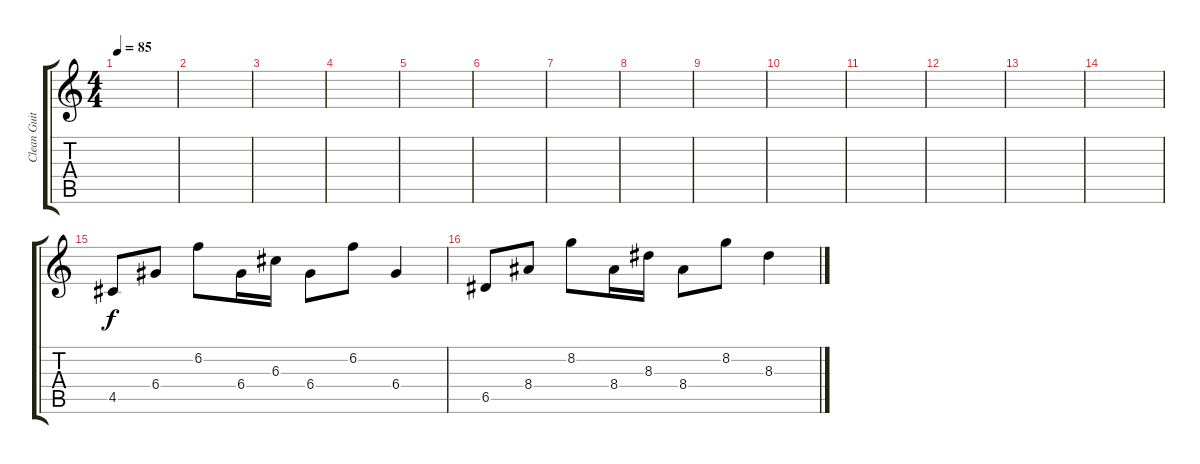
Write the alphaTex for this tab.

\track ("Clean Guitar" "Clean Guit") {instrument electricguitarclean}
\staff {score tabs}
\tuning (E4 B3 G3 D3 A2 D2) {hide}
\ts (4 4)
\tempo 85
\clef g2
\ks c
|
|
|
|
|
|
|
|
|
|
|
|
|
|
4.5.8 6.4.8 6.2.8 6.4.16 6.3.16 6.4.8 6.2.8 6.4.4 |
6.5.8 8.4.8 8.2.8 8.4.16 8.3.16 8.4.8 8.2.8 8.3.4
